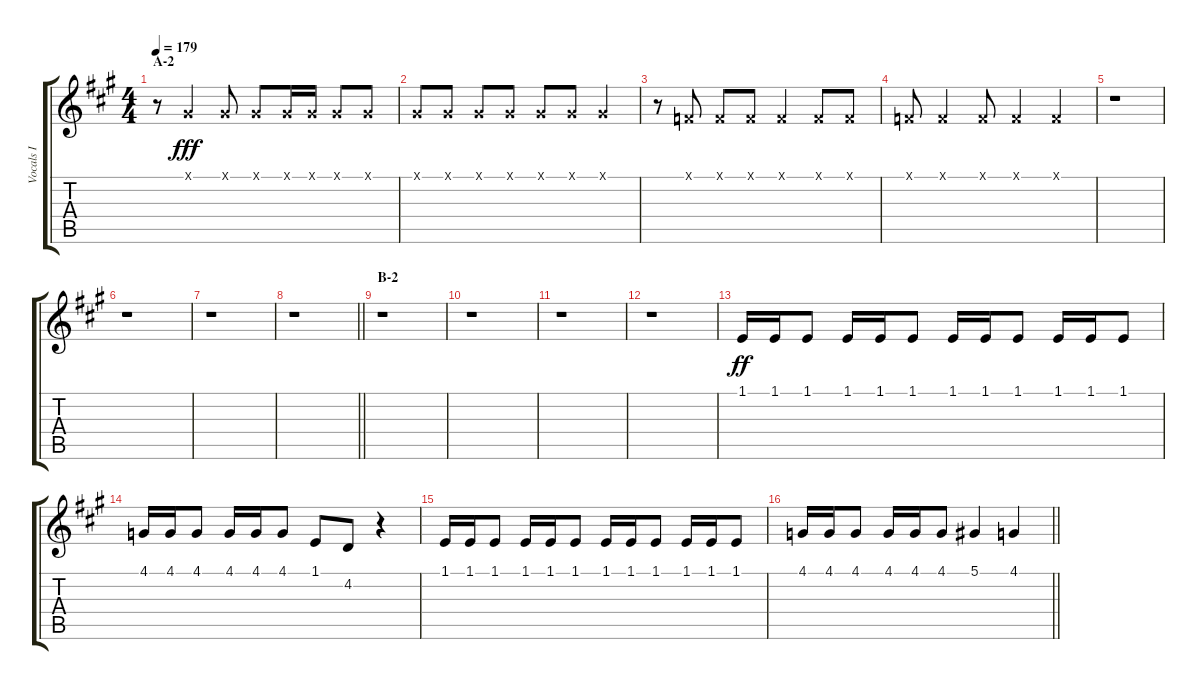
\track ("Vocals I" "Vocals I") {instrument voiceoohs}
\staff {score tabs}
\tuning (Eb4 Bb3 Gb3 Db3 Ab2 Eb2) {hide}
\ts (4 4)
\section ("" "A-2")
\tempo 179
\clef g2
\ks a
r.8{dy ff} 5.1{x}.4{dy fff} 5.1{x}.8 5.1{x}.8 5.1{x}.16 5.1{x}.16 5.1{x}.8 5.1{x}.8 |
5.1{x}.8 5.1{x}.8 5.1{x}.8 5.1{x}.8 5.1{x}.8 5.1{x}.8 5.1{x}.4 |
r.8 2.1{x}.8 2.1{x}.8 2.1{x}.8 2.1{x}.4 2.1{x}.8 2.1{x}.8 |
2.1{x}.8 2.1{x}.4 2.1{x}.8 2.1{x}.4 2.1{x}.4 |
r.1 |
r.1 |
r.1 |
\barLineRight lightlight
r.1 |
\section ("" "B-2")
r.1 |
r.1 |
r.1 |
r.1 |
1.1.16{dy ff} 1.1.16 1.1.8 1.1.16 1.1.16 1.1.8 1.1.16 1.1.16 1.1.8 1.1.16 1.1.16 1.1.8 |
4.1.16 4.1.16 4.1.8 4.1.16 4.1.16 4.1.8 1.1.8 4.2.8 r.4 |
1.1.16 1.1.16 1.1.8 1.1.16 1.1.16 1.1.8 1.1.16 1.1.16 1.1.8 1.1.16 1.1.16 1.1.8 |
\barLineRight lightlight
4.1.16 4.1.16 4.1.8 4.1.16 4.1.16 4.1.8 5.1.4 4.1.4
